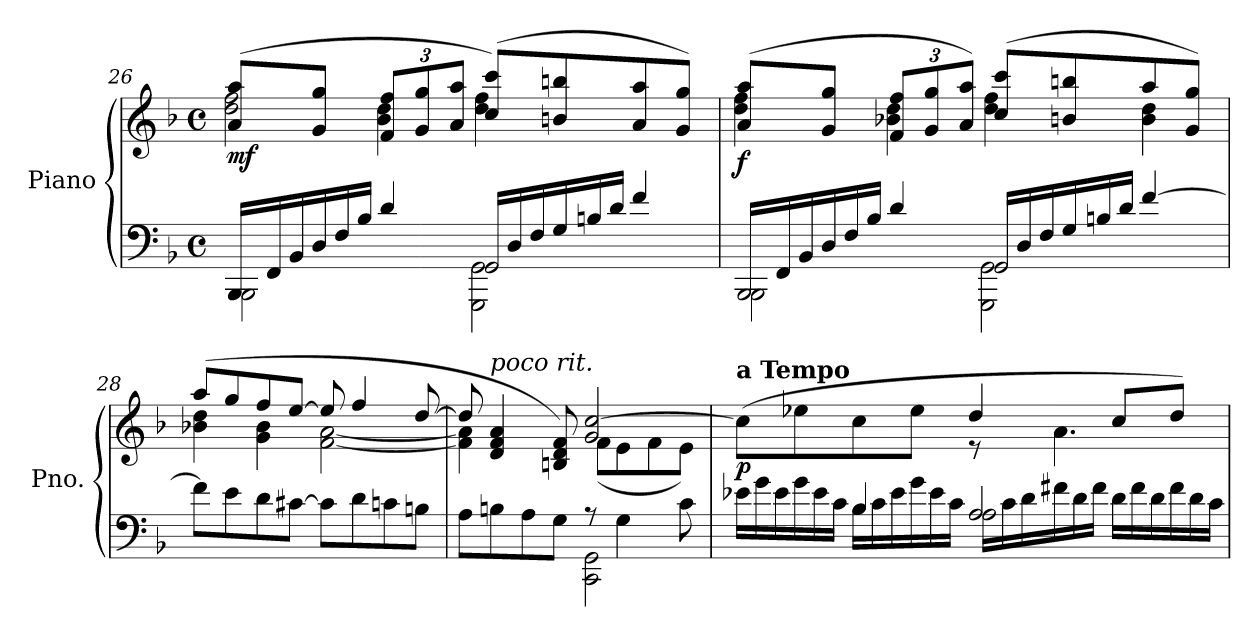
**kern	**kern	**dynam
*part1	*part1	*part1
*staff2	*staff1	*staff1/2
*I"Piano	*	*
*I'Pno.	*	*
*clefF4	*clefG2	*
*k[b-]	*k[b-]	*
*M4/4	*M4/4	*
*met(c)	*met(c)	*
*Xtuplet	*	*
=26	=26	=26
*	*^	*
!LO:N:head=open	!	!LO:N:n=1:head=open	!
*^	*	*	*
!	!	!	!LO:N:n=2:head=open	!LO:DY:b
24BBB-/LL	2BBB-\	(>8a/ 8aa/L	4dd\ 4ff\	mf
24FF/	.	.	.	.
24BB-/	.	.	.	.
24D/	.	8g/ 8gg/J	.	.
24F/	.	.	.	.
24B-/JJ	.	.	.	.
*	*	*Xbrackettup	*	*
4d/	.	12f/ 12ff/L	4b-\ 4dd\	.
.	.	12g/ 12gg/	.	.
.	.	12a/ 12aa/J	.	.
!LO:N:head=open	!	!	!LO:N:n=1:head=solid	!
!	!	!	!LO:N:n=2:head=solid	!
24GG/LL	2GGG\ 2GG\	(>8cc/ 8ccc/L)	2dd\ 2ff\	.
24D/	.	.	.	.
24F/	.	.	.	.
24G/	.	8bn/ 8bbn/	.	.
24Bn/	.	.	.	.
24d/JJ	.	.	.	.
4f/	.	8a/ 8aa/	.	.
.	.	8g/ 8gg/J)	.	.
!!LO:LB:g=z	!!
=27	=27	=27	=27	=27
!LO:N:head=open	!	!	!LO:N:n=1:head=solid	!
!	!	!	!LO:N:n=2:head=solid	!LO:DY:b
24BBB-/LL	2BBB-\	(<8a/ 8aa/L	4dd\ 4ff\	f
24FF/	.	.	.	.
24BB-/	.	.	.	.
24D/	.	8g/ 8gg/J	.	.
24F/	.	.	.	.
24B-/JJ	.	.	.	.
4d/	.	12f/ 12ff/L	4b-X\ 4dd\	.
.	.	12g/ 12gg/	.	.
.	.	12a/ 12aa/J)	.	.
!LO:N:head=open	!	!	!LO:N:n=1:head=solid	!
!	!	!	!LO:N:n=2:head=solid	!
24GG/LL	2GGG\ 2GG\	(<8cc/ 8ccc/L	4dd\ 4ff\	.
24D/	.	.	.	.
24F/	.	.	.	.
24G/	.	8bn/ 8bbn/	.	.
24Bn/	.	.	.	.
24d/JJ	.	.	.	.
[4f/	.	8aa/	4b\ 4dd\	.
.	.	8g/ 8gg/J)	.	.
*v	*v	*	*	*
=28	=28	=28	=28
8f\L]	(>8aa/L	4b-X\ 4dd\	.
8e\	8gg/	.	.
8d\	8ff/	4g\ 4b-\	.
[8c#X\J	[8ee/J	.	.
8c#\L]	8ee/]	[2f\ [2a\	.
8d\	4ff/	.	.
8cn\	.	.	.
8Bn\J	[8dd/	.	.
!!LO:LB:g=z	!!
=29	=29	=29	=29
*^	*	*	*
8A\L	2ryy	8dd/]	4f\] 4a\]	.
!	!	!LO:TX:i:t=poco rit.	!	!
8Bn\	.	4d/ 4f/ 4a/	.	.
8A\	.	.	4ryy	.
8G\J	.	8Bn/ 8d/ 8f/)	.	.
8r	2CC\ 2GG\	2g/ [2cc/	(>8f\L	.
4G\	.	.	8e\	.
.	.	.	8f\	.
8c\	.	.	8e\J)	.
=30	=30	=30	=30	=30
!	!	!LO:TX:a:B:t=a Tempo	!	!
!	!	!	!	!LO:DY:b
4ryy	24e-X\LL	(>8cc\L]	2ryy	p
.	24g\	.	.	.
.	24e-\	.	.	.
.	24g\	8ee-X\	.	.
.	24e-\	.	.	.
.	24c\JJ	.	.	.
4B-/	24B-\LL	8cc\	.	.
.	24c\	.	.	.
.	24e-\	.	.	.
.	24g\	8ee-\J	.	.
.	24e-\	.	.	.
.	24c\JJ	.	.	.
!	!LO:N:head=open	!	!	!
2A/	24A\LL	4dd/	8r	.
.	24c\	.	.	.
.	24d\	.	.	.
.	24f#X\	.	4.a\	.
.	24d\	.	.	.
.	24f#\JJ	.	.	.
.	24d\LL	8cc/L	.	.
.	24f#\	.	.	.
.	24d\	.	.	.
.	24f#\	8dd/J)	.	.
.	24d\	.	.	.
.	24c\JJ	.	.	.
*v	*v	*	*	*
*	*v	*v	*
=	=	=
*-	*-	*-
